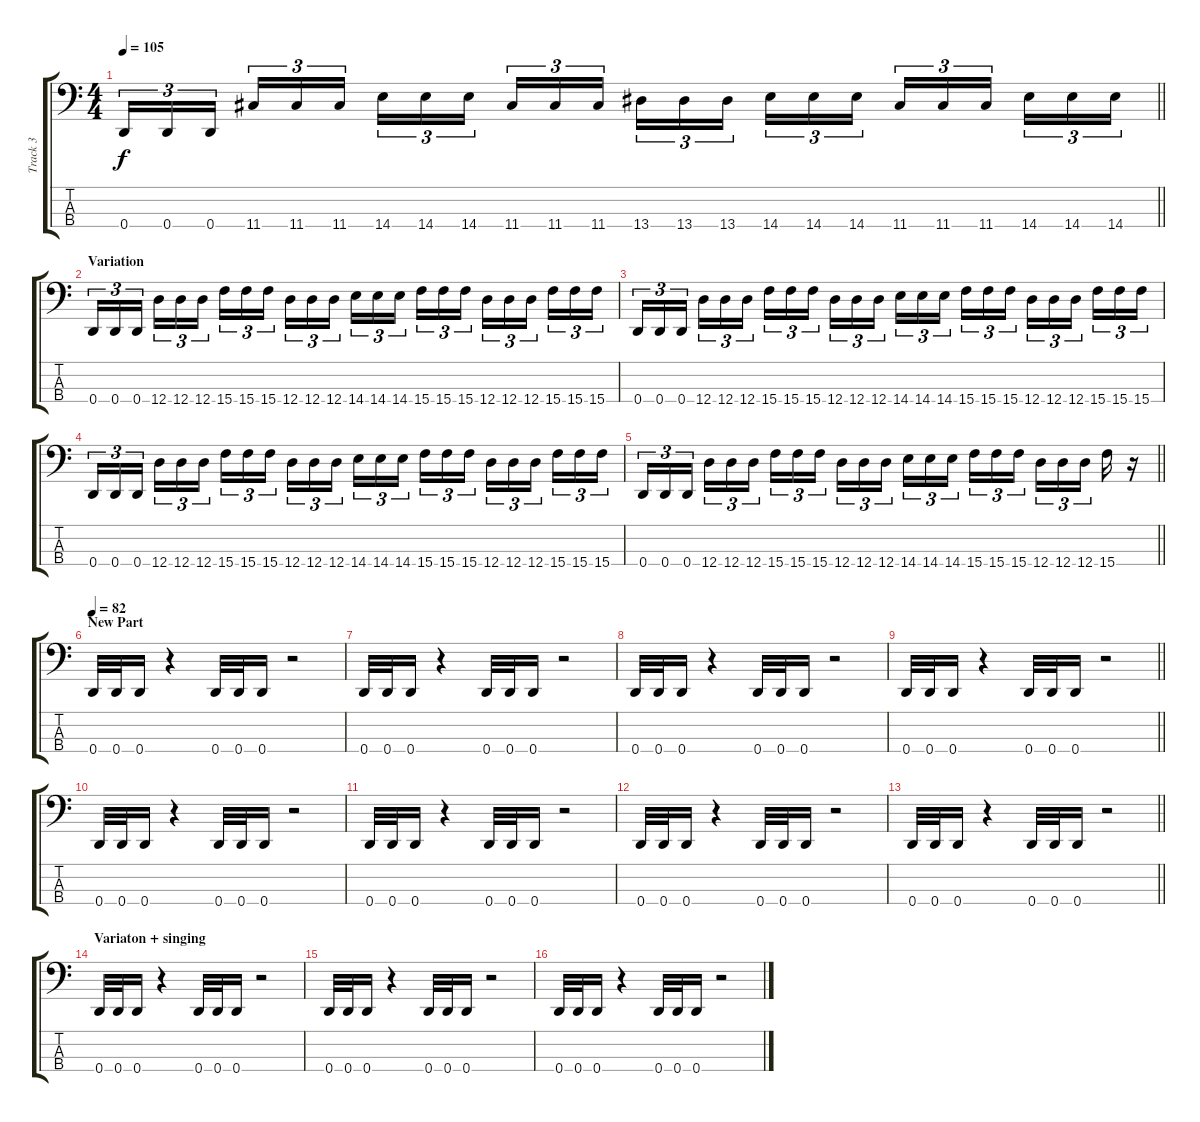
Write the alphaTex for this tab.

\track ("Track 3" "Track 3") {instrument electricbassfinger}
\staff {score tabs}
\tuning (F2 C2 G1 D1) {hide}
\ts (4 4)
\tempo 105
\clef f4
\barLineRight lightlight
\ks c
0.4.16{tu (3 2) dy f} 0.4.16{tu (3 2)} 0.4.16{tu (3 2) beam splitsecondary} 11.4.16{tu (3 2)} 11.4.16{tu (3 2)} 11.4.16{tu (3 2)} 14.4.16{tu (3 2)} 14.4.16{tu (3 2)} 14.4.16{tu (3 2) beam splitsecondary} 11.4.16{tu (3 2)} 11.4.16{tu (3 2)} 11.4.16{tu (3 2)} 13.4.16{tu (3 2)} 13.4.16{tu (3 2)} 13.4.16{tu (3 2) beam splitsecondary} 14.4.16{tu (3 2)} 14.4.16{tu (3 2)} 14.4.16{tu (3 2)} 11.4.16{tu (3 2)} 11.4.16{tu (3 2)} 11.4.16{tu (3 2) beam splitsecondary} 14.4.16{tu (3 2)} 14.4.16{tu (3 2)} 14.4.16{tu (3 2)} |
\section ("" "Variation")
0.4.16{tu (3 2)} 0.4.16{tu (3 2)} 0.4.16{tu (3 2) beam splitsecondary} 12.4.16{tu (3 2)} 12.4.16{tu (3 2)} 12.4.16{tu (3 2)} 15.4.16{tu (3 2)} 15.4.16{tu (3 2)} 15.4.16{tu (3 2) beam splitsecondary} 12.4.16{tu (3 2)} 12.4.16{tu (3 2)} 12.4.16{tu (3 2)} 14.4.16{tu (3 2)} 14.4.16{tu (3 2)} 14.4.16{tu (3 2) beam splitsecondary} 15.4.16{tu (3 2)} 15.4.16{tu (3 2)} 15.4.16{tu (3 2)} 12.4.16{tu (3 2)} 12.4.16{tu (3 2)} 12.4.16{tu (3 2) beam splitsecondary} 15.4.16{tu (3 2)} 15.4.16{tu (3 2)} 15.4.16{tu (3 2)} |
0.4.16{tu (3 2)} 0.4.16{tu (3 2)} 0.4.16{tu (3 2) beam splitsecondary} 12.4.16{tu (3 2)} 12.4.16{tu (3 2)} 12.4.16{tu (3 2)} 15.4.16{tu (3 2)} 15.4.16{tu (3 2)} 15.4.16{tu (3 2) beam splitsecondary} 12.4.16{tu (3 2)} 12.4.16{tu (3 2)} 12.4.16{tu (3 2)} 14.4.16{tu (3 2)} 14.4.16{tu (3 2)} 14.4.16{tu (3 2) beam splitsecondary} 15.4.16{tu (3 2)} 15.4.16{tu (3 2)} 15.4.16{tu (3 2)} 12.4.16{tu (3 2)} 12.4.16{tu (3 2)} 12.4.16{tu (3 2) beam splitsecondary} 15.4.16{tu (3 2)} 15.4.16{tu (3 2)} 15.4.16{tu (3 2)} |
0.4.16{tu (3 2)} 0.4.16{tu (3 2)} 0.4.16{tu (3 2) beam splitsecondary} 12.4.16{tu (3 2)} 12.4.16{tu (3 2)} 12.4.16{tu (3 2)} 15.4.16{tu (3 2)} 15.4.16{tu (3 2)} 15.4.16{tu (3 2) beam splitsecondary} 12.4.16{tu (3 2)} 12.4.16{tu (3 2)} 12.4.16{tu (3 2)} 14.4.16{tu (3 2)} 14.4.16{tu (3 2)} 14.4.16{tu (3 2) beam splitsecondary} 15.4.16{tu (3 2)} 15.4.16{tu (3 2)} 15.4.16{tu (3 2)} 12.4.16{tu (3 2)} 12.4.16{tu (3 2)} 12.4.16{tu (3 2) beam splitsecondary} 15.4.16{tu (3 2)} 15.4.16{tu (3 2)} 15.4.16{tu (3 2)} |
\barLineRight lightlight
0.4.16{tu (3 2)} 0.4.16{tu (3 2)} 0.4.16{tu (3 2) beam splitsecondary} 12.4.16{tu (3 2)} 12.4.16{tu (3 2)} 12.4.16{tu (3 2)} 15.4.16{tu (3 2)} 15.4.16{tu (3 2)} 15.4.16{tu (3 2) beam splitsecondary} 12.4.16{tu (3 2)} 12.4.16{tu (3 2)} 12.4.16{tu (3 2)} 14.4.16{tu (3 2)} 14.4.16{tu (3 2)} 14.4.16{tu (3 2) beam splitsecondary} 15.4.16{tu (3 2)} 15.4.16{tu (3 2)} 15.4.16{tu (3 2)} 12.4.16{tu (3 2)} 12.4.16{tu (3 2)} 12.4.16{tu (3 2) beam splitsecondary} 15.4.16 r.16 |
\section ("" "New Part")
\tempo 82
0.4.32 0.4.32 0.4.16 r.4 0.4.32 0.4.32 0.4.16 r.2 |
0.4.32 0.4.32 0.4.16 r.4 0.4.32 0.4.32 0.4.16 r.2 |
0.4.32 0.4.32 0.4.16 r.4 0.4.32 0.4.32 0.4.16 r.2 |
\barLineRight lightlight
0.4.32 0.4.32 0.4.16 r.4 0.4.32 0.4.32 0.4.16 r.2 |
0.4.32 0.4.32 0.4.16 r.4 0.4.32 0.4.32 0.4.16 r.2 |
0.4.32 0.4.32 0.4.16 r.4 0.4.32 0.4.32 0.4.16 r.2 |
0.4.32 0.4.32 0.4.16 r.4 0.4.32 0.4.32 0.4.16 r.2 |
\barLineRight lightlight
0.4.32 0.4.32 0.4.16 r.4 0.4.32 0.4.32 0.4.16 r.2 |
\section ("" "Variaton + singing")
0.4.32 0.4.32 0.4.16 r.4 0.4.32 0.4.32 0.4.16 r.2 |
0.4.32 0.4.32 0.4.16 r.4 0.4.32 0.4.32 0.4.16 r.2 |
0.4.32 0.4.32 0.4.16 r.4 0.4.32 0.4.32 0.4.16 r.2
